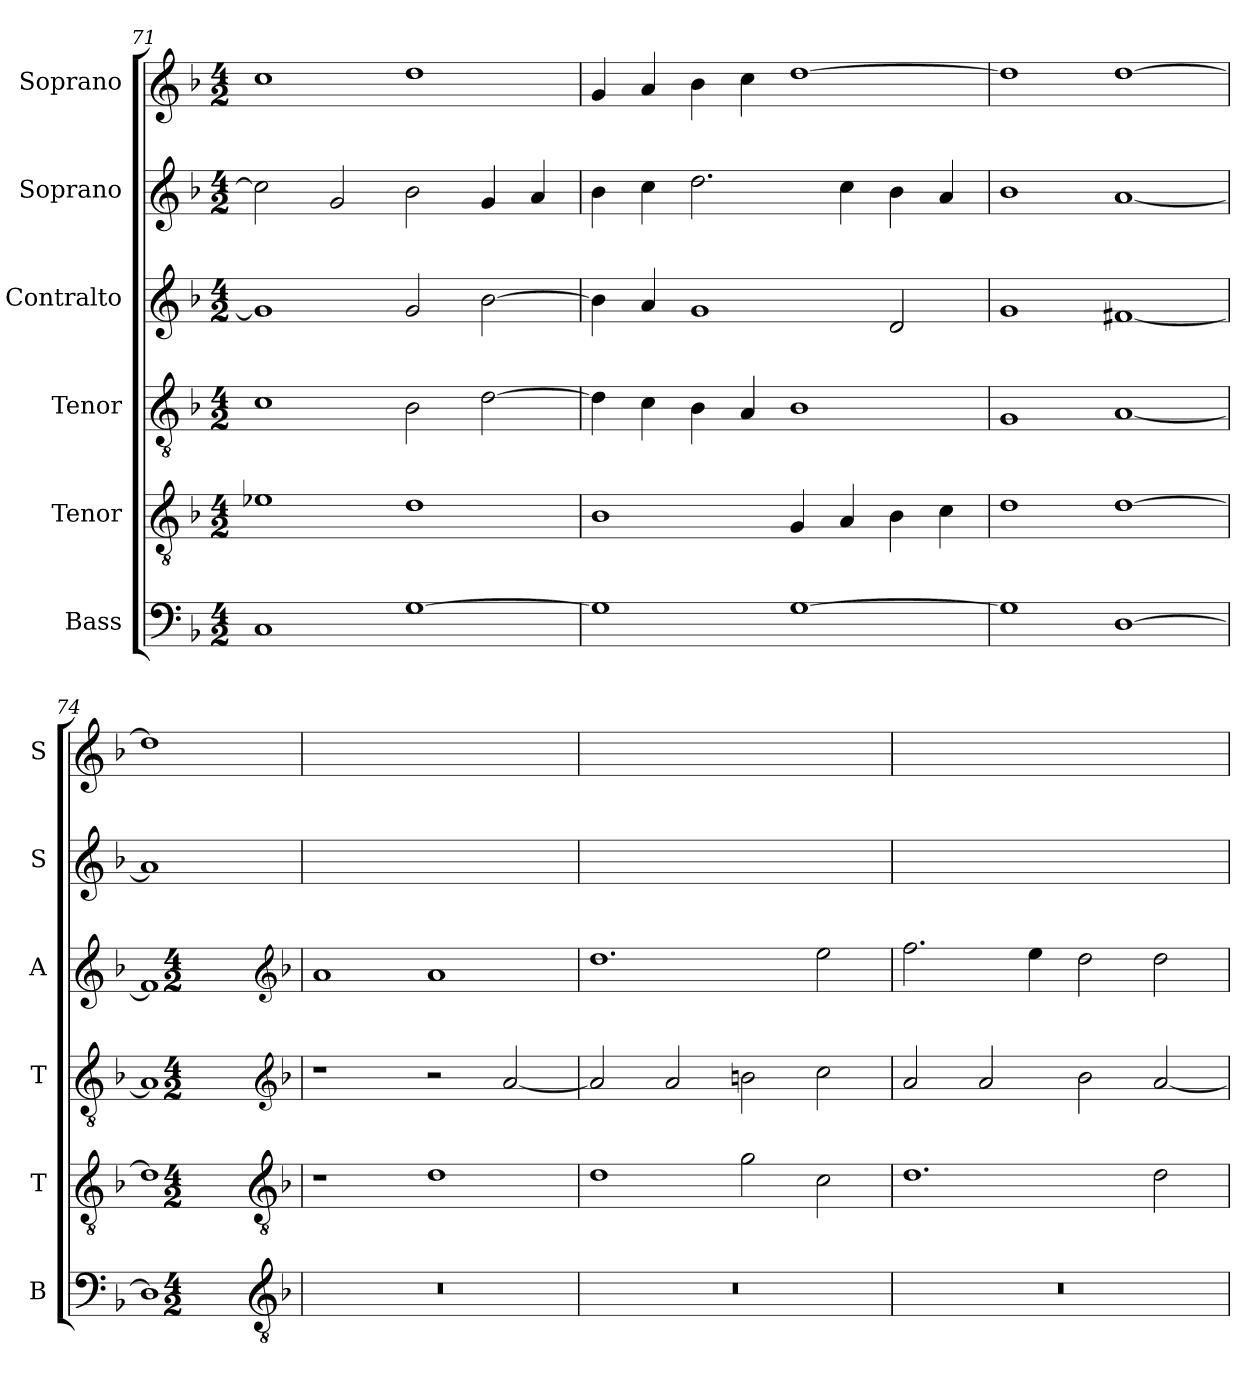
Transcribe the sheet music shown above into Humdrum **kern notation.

**kern	**kern	**kern	**kern	**kern	**kern
*part6	*part5	*part4	*part3	*part2	*part1
*staff6	*staff5	*staff4	*staff3	*staff2	*staff1
*I"Bass	*I"Tenor	*I"Tenor	*I"Contralto	*I"Soprano	*I"Soprano
*I'B	*I'T	*I'T	*I'A	*I'S	*I'S
*clefF4	*clefGv2	*clefGv2	*clefG2	*clefG2	*clefG2
*k[b-]	*k[b-]	*k[b-]	*k[b-]	*k[b-]	*k[b-]
*G:dor	*G:dor	*G:dor	*G:dor	*G:dor	*G:dor
*M4/2	*M4/2	*M4/2	*M4/2	*M4/2	*M4/2
=71	=71	=71	=71	=71	=71
1C	1e-X	1c	1g]	2cc]	1cc
.	.	.	.	2g	.
[1G	1d	2B-	2g	2b-	1dd
.	.	[2d	[2b-	4g	.
.	.	.	.	4a	.
=72	=72	=72	=72	=72	=72
1G]	1B-	4d]	4b-]	4b-	4g
.	.	4c	4a	4cc	4a
.	.	4B-	1g	2.dd	4b-
.	.	4A	.	.	4cc
[1G	4G	1B-	.	.	[1dd
.	4A	.	.	4cc	.
.	4B-	.	2d	4b-	.
.	4c	.	.	4a	.
=73	=73	=73	=73	=73	=73
1G]	1d	1G	1g	1b-	1dd]
[1D	[1d	[1A	[1f#X	[1a	[1dd
=74	=74	=74	=74	=74	=74
1D]	1d]	1A]	1f#]	1a]	1dd]
*clefGv2	*clefGv2	*clefG2	*clefG2	*	*
*k[b-]	*k[b-]	*k[b-]	*k[b-]	*	*
*G:dor	*G:dor	*G:dor	*G:dor	*	*
*M4/2	*M4/2	*M4/2	*M4/2	*	*
=75	=75	=75	=75	=75	=75
0r	1r	1r	1a	0ryy	0ryy
.	1d	2r	1a	.	.
.	.	[2a	.	.	.
=76	=76	=76	=76	=76	=76
0r	1d	2a]	1.dd	0ryy	0ryy
.	.	2a	.	.	.
.	2g	2bn	.	.	.
.	2c	2cc	2ee	.	.
=77	=77	=77	=77	=77	=77
0r	1.d	2a	2.ff	0ryy	0ryy
.	.	2a	.	.	.
.	.	.	4ee	.	.
.	.	2b-	2dd	.	.
.	2d	[2a	2dd	.	.
=	=	=	=	=	=
*-	*-	*-	*-	*-	*-
